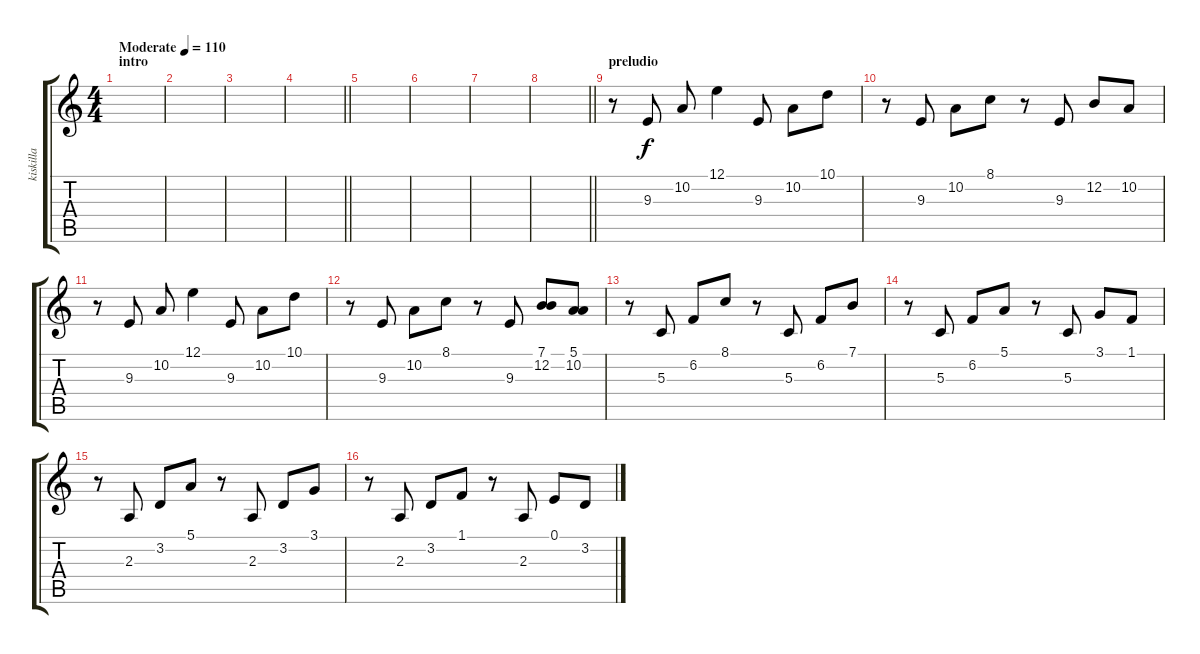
\track ("kiskilla" "kiskilla") {instrument rockorgan}
\staff {score tabs}
\tuning (E4 B3 G3 D3 A2 E2) {hide}
\ts (4 4)
\section ("" "intro")
\tempo (110 "Moderate")
\clef g2
\ks c
|
|
|
\barLineRight lightlight
|
|
|
|
\barLineRight lightlight
|
\section ("" "preludio")
r.8{volume 16 instrument harpsichord} 9.3.8 10.2.8 12.1.4 9.3.8 10.2.8 10.1.8 |
r.8 9.3.8 10.2.8 8.1.8 r.8 9.3.8 12.2.8 10.2.8 |
r.8 9.3.8 10.2.8 12.1.4 9.3.8 10.2.8 10.1.8 |
r.8 9.3.8 10.2.8 8.1.8 r.8 9.3.8 (7.1 12.2).8 (5.1 10.2).8 |
r.8 5.3.8 6.2.8 8.1.8 r.8 5.3.8 6.2.8 7.1.8 |
r.8 5.3.8 6.2.8 5.1.8 r.8 5.3.8 3.1.8 1.1.8 |
r.8 2.3.8 3.2.8 5.1.8 r.8 2.3.8 3.2.8 3.1.8 |
r.8 2.3.8 3.2.8 1.1.8 r.8 2.3.8 0.1.8 3.2.8
